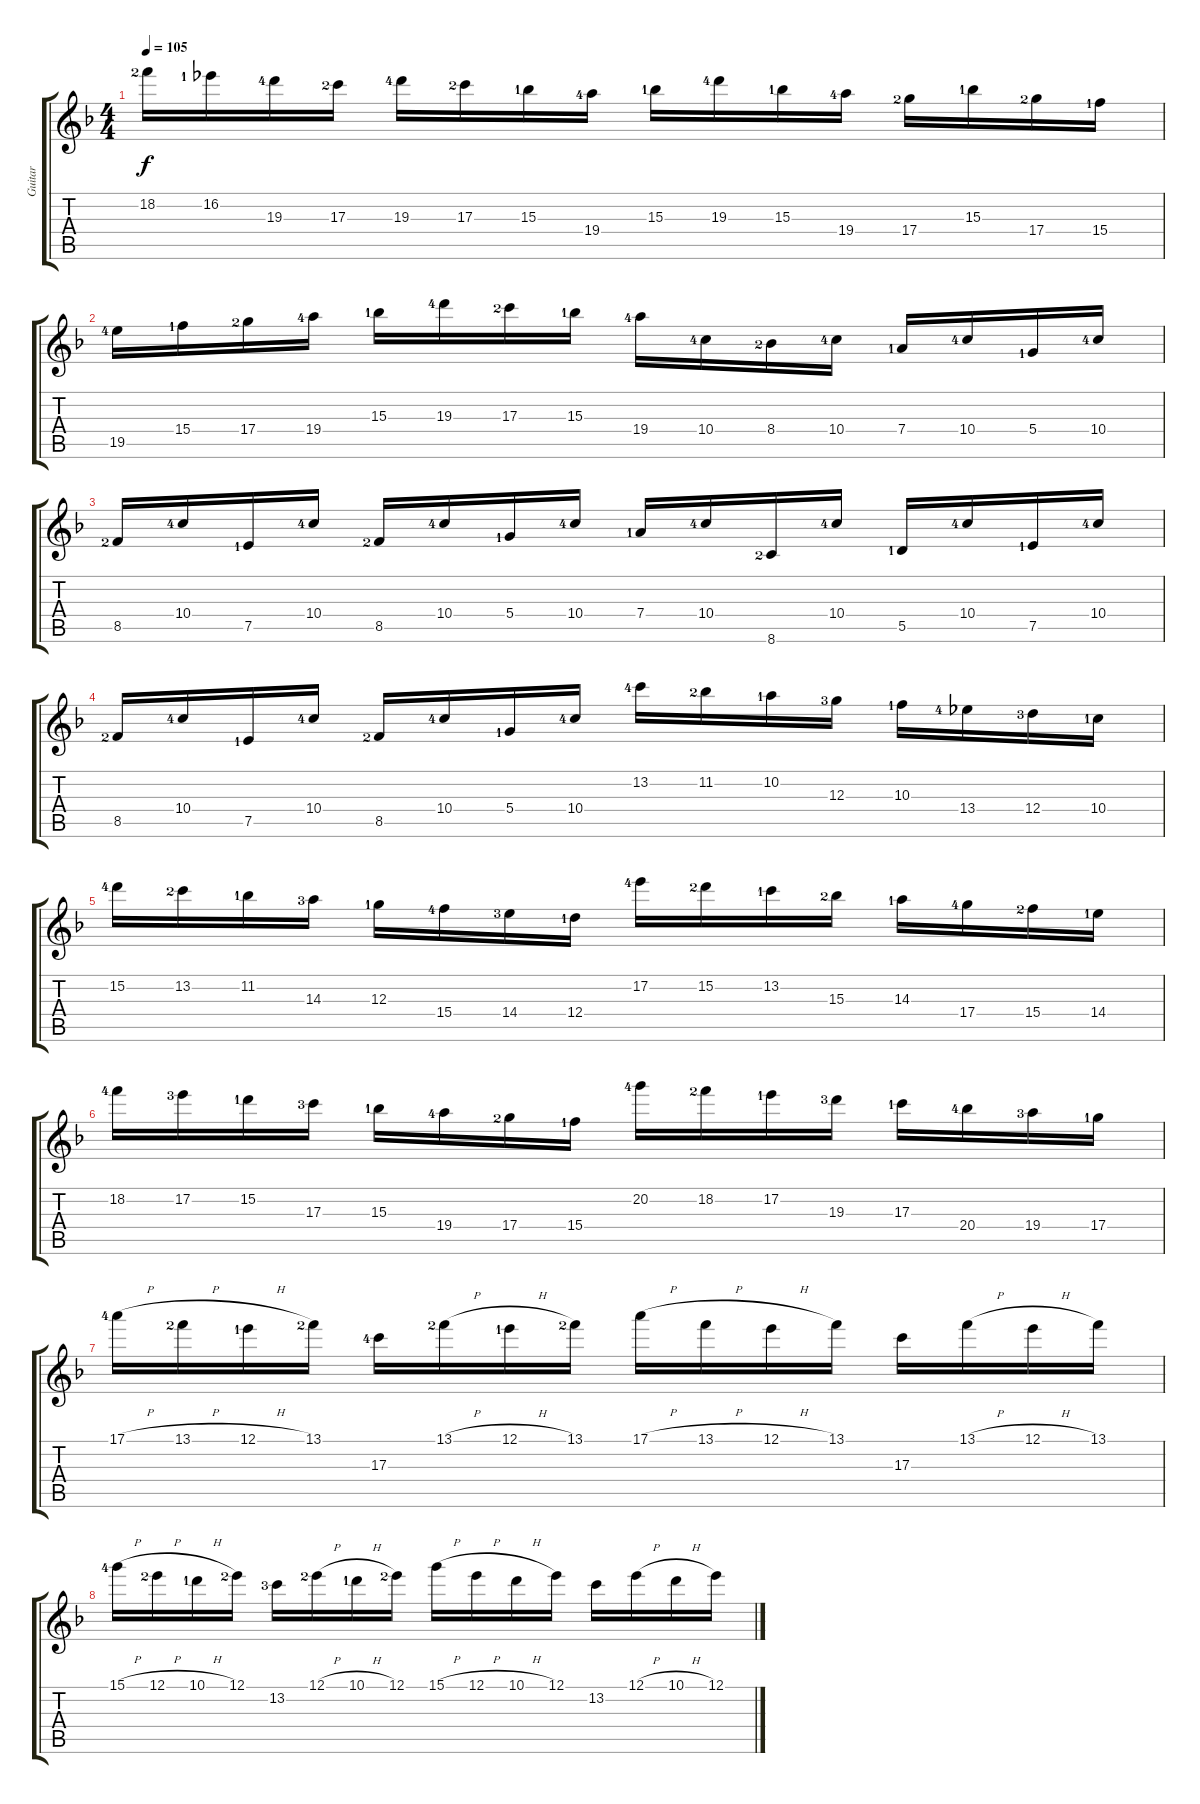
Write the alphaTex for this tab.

\track ("Guitar" "Guitar") {instrument electricguitarclean}
\staff {score tabs}
\tuning (E4 B3 G3 D3 A2 E2) {hide}
\ts (4 4)
\tempo 105
\clef g2
\ks f
18.2{lf 3}.16{dy f} 16.2{lf 2}.16 19.3{lf 5}.16 17.3{lf 3}.16 19.3{lf 5}.16 17.3{lf 3}.16 15.3{lf 2}.16 19.4{lf 5}.16 15.3{lf 2}.16 19.3{lf 5}.16 15.3{lf 2}.16 19.4{lf 5}.16 17.4{lf 3}.16 15.3{lf 2}.16 17.4{lf 3}.16 15.4{lf 2}.16 |
19.5{lf 5}.16 15.4{lf 2}.16 17.4{lf 3}.16 19.4{lf 5}.16 15.3{lf 2}.16 19.3{lf 5}.16 17.3{lf 3}.16 15.3{lf 2}.16 19.4{lf 5}.16 10.4{lf 5}.16 8.4{lf 3}.16 10.4{lf 5}.16 7.4{lf 2}.16 10.4{lf 5}.16 5.4{lf 2}.16 10.4{lf 5}.16 |
8.5{lf 3}.16 10.4{lf 5}.16 7.5{lf 2}.16 10.4{lf 5}.16 8.5{lf 3}.16 10.4{lf 5}.16 5.4{lf 2}.16 10.4{lf 5}.16 7.4{lf 2}.16 10.4{lf 5}.16 8.6{lf 3}.16 10.4{lf 5}.16 5.5{lf 2}.16 10.4{lf 5}.16 7.5{lf 2}.16 10.4{lf 5}.16 |
8.5{lf 3}.16 10.4{lf 5}.16 7.5{lf 2}.16 10.4{lf 5}.16 8.5{lf 3}.16 10.4{lf 5}.16 5.4{lf 2}.16 10.4{lf 5}.16 13.2{lf 5}.16 11.2{lf 3}.16 10.2{lf 2}.16 12.3{lf 4}.16 10.3{lf 2}.16 13.4{lf 5}.16 12.4{lf 4}.16 10.4{lf 2}.16 |
15.2{lf 5}.16 13.2{lf 3}.16 11.2{lf 2}.16 14.3{lf 4}.16 12.3{lf 2}.16 15.4{lf 5}.16 14.4{lf 4}.16 12.4{lf 2}.16 17.2{lf 5}.16 15.2{lf 3}.16 13.2{lf 2}.16 15.3{lf 3}.16 14.3{lf 2}.16 17.4{lf 5}.16 15.4{lf 3}.16 14.4{lf 2}.16 |
18.2{lf 5}.16 17.2{lf 4}.16 15.2{lf 2}.16 17.3{lf 4}.16 15.3{lf 2}.16 19.4{lf 5}.16 17.4{lf 3}.16 15.4{lf 2}.16 20.2{lf 5}.16 18.2{lf 3}.16 17.2{lf 2}.16 19.3{lf 4}.16 17.3{lf 2}.16 20.4{lf 5}.16 19.4{lf 4}.16 17.4{lf 2}.16 |
17.1{h lf 5}.16 13.1{h lf 3}.16 12.1{h lf 2}.16 13.1{lf 3}.16 17.3{lf 5}.16 13.1{h lf 3}.16 12.1{h lf 2}.16 13.1{lf 3}.16 17.1{h}.16 13.1{h}.16 12.1{h}.16 13.1.16 17.3.16 13.1{h}.16 12.1{h}.16 13.1.16 |
15.1{h lf 5}.16 12.1{h lf 3}.16 10.1{h lf 2}.16 12.1{lf 3}.16 13.2{lf 4}.16 12.1{h lf 3}.16 10.1{h lf 2}.16 12.1{lf 3}.16 15.1{h}.16 12.1{h}.16 10.1{h}.16 12.1.16 13.2.16 12.1{h}.16 10.1{h}.16 12.1.16
